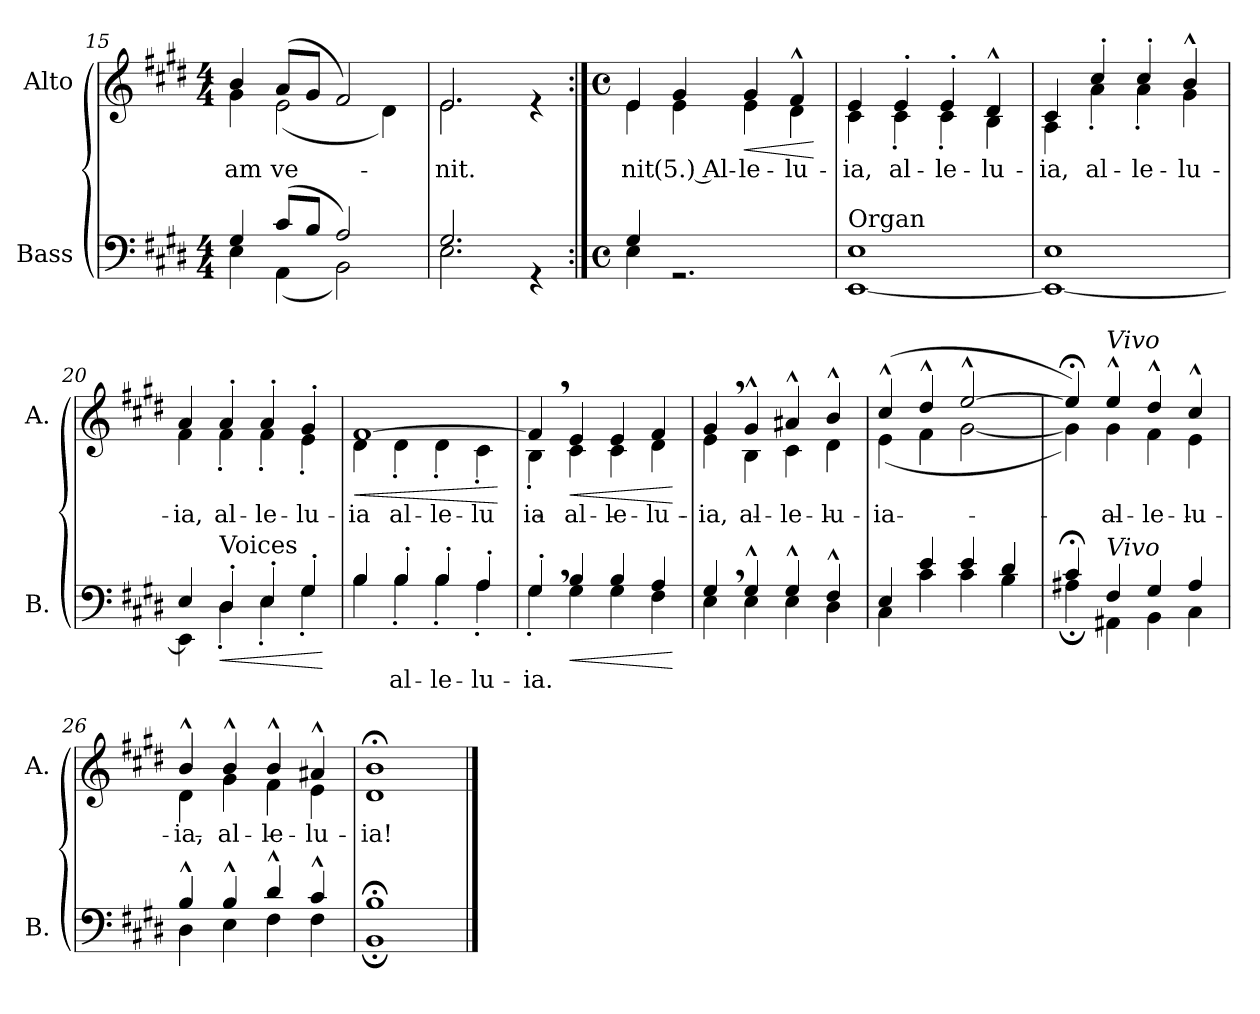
**kern	**text	**dynam	**kern	**text	**dynam
*part2	*part2	*part2	*part1	*part1	*part1
*staff2	*staff2	*staff2	*staff1	*staff1	*staff1
*I"Bass	*	*	*I"Alto	*	*
*I'B.	*	*	*I'A.	*	*
*clefF4	*	*	*clefG2	*	*
*k[f#c#g#d#]	*	*	*k[f#c#g#d#]	*	*
*M4/4	*	*	*M4/4	*	*
=15	=15	=15	=15	=15	=15
*^	*	*	*	*	*
!	!	!	!	!	!LO:LY:b	!
*	*	*	*	*^	*	*
4G#/	4E\	.	.	4b/	4g#\	-am	.
!	!	!	!	!	!	!LO:LY:b	!
(8c#/L	(4AA\	.	.	(8a/L	(2e\	ve-	.
8B/J	.	.	.	8g#/J	.	.	.
2A/)	2BB\)	.	.	2f#/)	.	.	.
.	.	.	.	.	4d#\)	.	.
=16	=16	=16	=16	=16	=16	=16	=16
!	!	!	!	!	!	!LO:LY:b	!
2.G#/	2.E\	.	.	2.e/	2.e\	-nit.	.
4rGG	4ryy	.	.	4re	4ryy	.	.
!!LO:PB:g=z	!!
=17:|!	=17:|!	=17:|!	=17:|!	=17:|!	=17:|!	=17:|!	=17:|!
*M4/4	*	*	*	*M4/4	*	*	*
*met(c)	*	*	*	*met(c)	*	*	*
!	!	!	!	!	!	!LO:LY:b	!
4G#/	4E\	.	.	4e/	4e\	nit	.
!	!	!	!	!	!	!LO:LY:b	!
2.rGG	2.ryy	.	.	4g#/	4e\	(5.) Al-	.
!	!	!	!	!	!	!LO:LY:b	!LO:HP:b
.	.	.	.	4g#/	4e\	-le-	<
!	!	!	!	!	!	!LO:LY:b	!
.	.	.	.	4f#^^/	4d#\	-lu-	.
*v	*v	*	*	*	*	*	*
*	*	*	*v	*v	*	*
.	.	.	.	.	[
=18	=18	=18	=18	=18	=18
*^	*	*	*	*	*
!LO:TX:a:t=Organ	!	!	!	!	!	!
!	!	!	!	!	!LO:LY:b	!
*	*	*	*	*^	*	*
1E	[1EE	.	.	4e/	4c#\	-ia,	.
!	!	!	!	!	!	!LO:LY:b	!
.	.	.	.	4e'/	4c#'\	al-	.
!	!	!	!	!	!	!LO:LY:b	!
.	.	.	.	4e'/	4c#'\	-le-	.
!	!	!	!	!	!	!LO:LY:b	!
.	.	.	.	4d#^^/	4B\	-lu-	.
=19	=19	=19	=19	=19	=19	=19	=19
!	!	!	!	!	!	!LO:LY:b	!
1E	1EE_	.	.	4c#/	4A\	-ia,	.
!	!	!	!	!	!	!LO:LY:b	!
.	.	.	.	4cc#'/	4a'\	al-	.
!	!	!	!	!	!	!LO:LY:b	!
.	.	.	.	4cc#'/	4a'\	-le-	.
!	!	!	!	!	!	!LO:LY:b	!
.	.	.	.	4b^^/	4g#\	-lu-	.
=20	=20	=20	=20	=20	=20	=20	=20
!	!	!	!	!	!	!LO:LY:b	!
4E/	4EE\]	.	.	4a/	4f#\	-ia,	.
!LO:TX:a:t=Voices	!	!	!	!	!	!	!
!	!	!	!LO:HP:b	!	!	!LO:LY:b	!
4D#'/	4D#'\	.	<	4a'/	4f#'\	al-	.
!	!	!	!	!	!	!LO:LY:b	!
4E'/	4E'\	.	.	4a'/	4f#'\	-le-	.
!	!	!	!	!	!	!LO:LY:b	!
4G#'/	4G#'\	.	.	4g#'/	4e'\	-lu-	.
*v	*v	*	*	*	*	*	*
*	*	*	*v	*v	*	*
.	.	[	.	.	.
!!LO:LB:g=z
=21	=21	=21	=21	=21	=21
*^	*	*	*	*	*
!	!	!	!	!	!LO:LY:b	!LO:HP:b
*	*	*	*	*^	*	*
4B/	4B\	.	.	[1f#	4d#\	ia	<
!	!	!LO:LY:b	!	!	!	!LO:LY:b	!
4B'/	4B'\	al-	.	.	4d#'\	al-	.
!	!	!LO:LY:b	!	!	!	!LO:LY:b	!
4B'/	4B'\	-le-	.	.	4d#'\	-le-	.
!	!	!LO:LY:b	!	!	!	!LO:LY:b	!
4A'/	4A'\	-lu-	.	.	4c#'\	-lu-	.
*v	*v	*	*	*	*	*	*
*	*	*	*v	*v	*	*
.	.	.	.	.	[
=22	=22	=22	=22	=22	=22
!	!LO:LY:b	!	!	!LO:LY:b	!
*^	*	*	*^	*	*
4G#',/	4G#'\	-ia.	.	4f#,/]	4B'\	-ia	.
!	!	!	!LO:HP:b	!	!	!LO:LY:b	!LO:HP:b
4B/	4G#\	.	<	4e/	4c#\	al-	<
!	!	!	!	!	!	!LO:LY:b	!
4B/	4G#\	.	.	4e/	4c#\	-le-	.
!	!	!	!	!	!	!LO:LY:b	!
4A/	4F#\	.	.	4f#/	4d#\	-lu-	.
*v	*v	*	*	*	*	*	*
*	*	*	*v	*v	*	*
.	.	[	.	.	[
=23	=23	=23	=23	=23	=23
*^	*	*	*	*	*
!	!	!	!	!	!LO:LY:b	!
*	*	*	*	*^	*	*
4G#,/	4E\	.	.	4g#,/	4e\	-ia,	.
!	!	!	!	!	!	!LO:LY:b	!
4G#^^/	4E\	.	.	4g#^^/	4B\	al-	.
!	!	!	!	!	!	!LO:LY:b	!
4G#^^/	4E\	.	.	4a#X^^/	4c#\	-le-	.
!	!	!	!	!	!	!LO:LY:b	!
4F#^^/	4D#\	.	.	4b^^/	4d#\	-lu-	.
!!LO:LB:g=z	!!
=24	=24	=24	=24	=24	=24	=24	=24
!	!	!	!	!	!	!LO:LY:b	!
4E/	4C#\	.	.	(4cc#^^/	(4e\	-ia	.
4e/	4c#\	.	.	4dd#^^/	4f#\	.	.
4e/	4c#\	.	.	[2ee^^/	[2g#\	.	.
4d#/	4B\	.	.	.	.	.	.
=25	=25	=25	=25	=25	=25	=25	=25
4c#;</	4A#X;\	.	.	4ee;<Z/])	4g#\])	.	.
!	!	!	!	!LO:TX:a:i:t=Vivo	!	!	!
!LO:TX:a:i:t=Vivo	!	!	!	!	!	!	!
!	!	!	!	!	!	!LO:LY:b	!
4F#/	4AA#X\	.	.	4ee^^/	4g#\	al-	.
!	!	!	!	!	!	!LO:LY:b	!
4G#/	4BB\	.	.	4dd#^^/	4f#\	-le-	.
!	!	!	!	!	!	!LO:LY:b	!
4A#/	4C#\	.	.	4cc#^^/	4e\	-lu-	.
=26	=26	=26	=26	=26	=26	=26	=26
!	!	!	!	!	!	!LO:LY:b	!
4B^^/	4D#\	.	.	4b^^/	4d#\	-ia,	.
!	!	!	!	!	!	!LO:LY:b	!
4B^^/	4E\	.	.	4b^^/	4g#\	al-	.
!	!	!	!	!	!	!LO:LY:b	!
4d#^^/	4F#\	.	.	4b^^/	4f#\	-le-	.
!	!	!	!	!	!	!LO:LY:b	!
4c#^^/	4F#\	.	.	4a#X^^/	4e\	-lu-	.
=27	=27	=27	=27	=27	=27	=27	=27
!	!	!	!	!	!	!LO:LY:b	!
1B;<	1BB;	.	.	1b;<	1d#	-ia!	.
*v	*v	*	*	*	*	*	*
*	*	*	*v	*v	*	*
==	==	==	==	==	==
*-	*-	*-	*-	*-	*-
